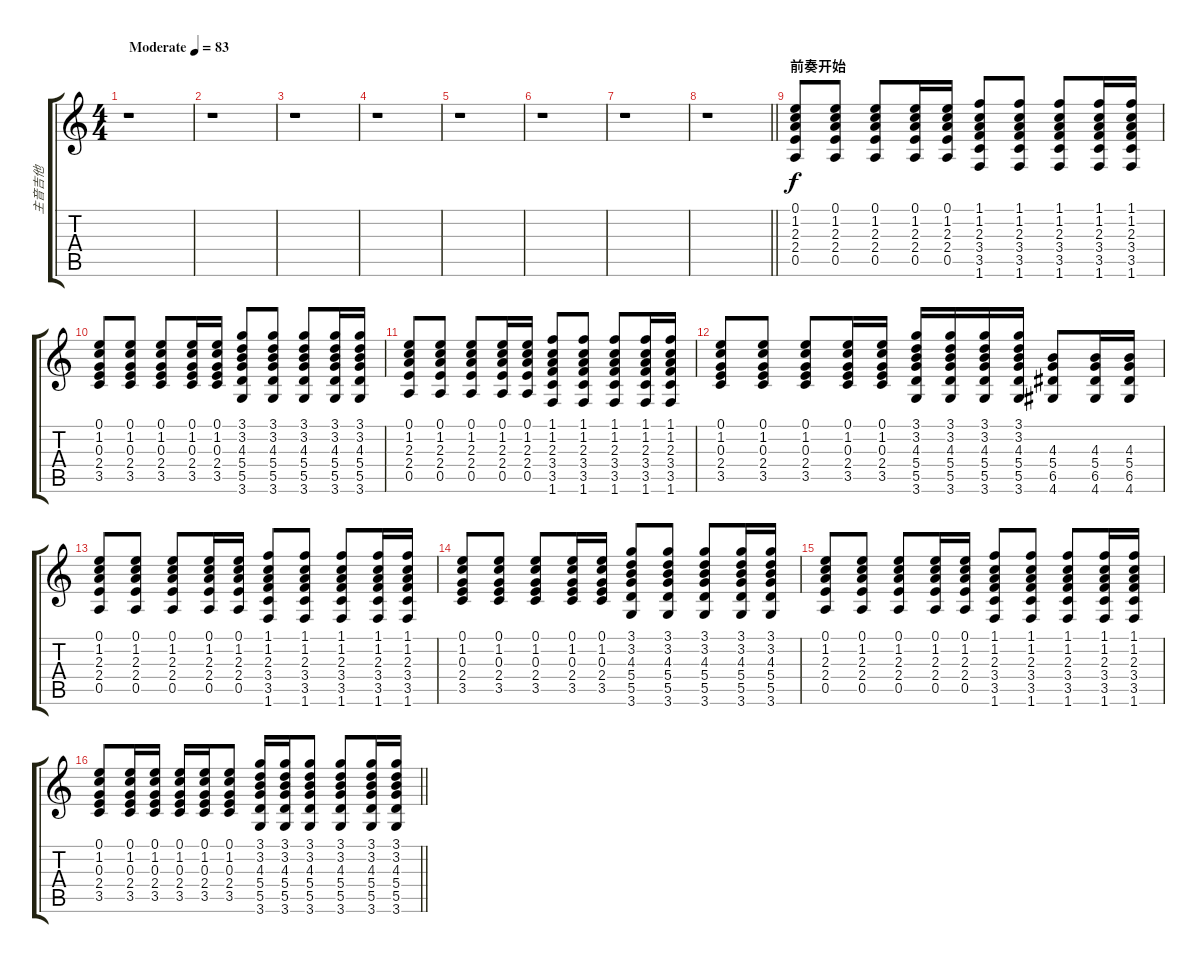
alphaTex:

\track ("主音吉他" "主音吉他") {mute instrument overdrivenguitar}
\staff {score tabs}
\tuning (E4 B3 G3 D3 A2 E2) {hide}
\ts (4 4)
\tempo (83 "Moderate")
\clef g2
\ks c
r.1{dy f instrument overdrivenguitar} |
r.1 |
r.1 |
r.1 |
r.1 |
r.1 |
r.1 |
\barLineRight lightlight
r.1 |
\section ("" "前奏开始")
(0.1 1.2 2.3 2.4 0.5).8 (0.1 1.2 2.3 2.4 0.5).8 (0.1 1.2 2.3 2.4 0.5).8 (0.1 1.2 2.3 2.4 0.5).16 (0.1 1.2 2.3 2.4 0.5).16 (1.1 1.2 2.3 3.4 3.5 1.6).8 (1.1 1.2 2.3 3.4 3.5 1.6).8 (1.1 1.2 2.3 3.4 3.5 1.6).8 (1.1 1.2 2.3 3.4 3.5 1.6).16 (1.1 1.2 2.3 3.4 3.5 1.6).16 |
(0.1 1.2 0.3 2.4 3.5).8 (0.1 1.2 0.3 2.4 3.5).8 (0.1 1.2 0.3 2.4 3.5).8 (0.1 1.2 0.3 2.4 3.5).16 (0.1 1.2 0.3 2.4 3.5).16 (3.1 3.2 4.3 5.4 5.5 3.6).8 (3.1 3.2 4.3 5.4 5.5 3.6).8 (3.1 3.2 4.3 5.4 5.5 3.6).8 (3.1 3.2 4.3 5.4 5.5 3.6).16 (3.1 3.2 4.3 5.4 5.5 3.6).16 |
(0.1 1.2 2.3 2.4 0.5).8 (0.1 1.2 2.3 2.4 0.5).8 (0.1 1.2 2.3 2.4 0.5).8 (0.1 1.2 2.3 2.4 0.5).16 (0.1 1.2 2.3 2.4 0.5).16 (1.1 1.2 2.3 3.4 3.5 1.6).8 (1.1 1.2 2.3 3.4 3.5 1.6).8 (1.1 1.2 2.3 3.4 3.5 1.6).8 (1.1 1.2 2.3 3.4 3.5 1.6).16 (1.1 1.2 2.3 3.4 3.5 1.6).16 |
(0.1 1.2 0.3 2.4 3.5).8 (0.1 1.2 0.3 2.4 3.5).8 (0.1 1.2 0.3 2.4 3.5).8 (0.1 1.2 0.3 2.4 3.5).16 (0.1 1.2 0.3 2.4 3.5).16 (3.1 3.2 4.3 5.4 5.5 3.6).16 (3.1 3.2 4.3 5.4 5.5 3.6).16 (3.1 3.2 4.3 5.4 5.5 3.6).16 (3.1 3.2 4.3 5.4 5.5 3.6).16 (4.3 5.4 6.5 4.6).8 (4.3 5.4 6.5 4.6).16 (4.3 5.4 6.5 4.6).16 |
(0.1 1.2 2.3 2.4 0.5).8 (0.1 1.2 2.3 2.4 0.5).8 (0.1 1.2 2.3 2.4 0.5).8 (0.1 1.2 2.3 2.4 0.5).16 (0.1 1.2 2.3 2.4 0.5).16 (1.1 1.2 2.3 3.4 3.5 1.6).8 (1.1 1.2 2.3 3.4 3.5 1.6).8 (1.1 1.2 2.3 3.4 3.5 1.6).8 (1.1 1.2 2.3 3.4 3.5 1.6).16 (1.1 1.2 2.3 3.4 3.5 1.6).16 |
(0.1 1.2 0.3 2.4 3.5).8 (0.1 1.2 0.3 2.4 3.5).8 (0.1 1.2 0.3 2.4 3.5).8 (0.1 1.2 0.3 2.4 3.5).16 (0.1 1.2 0.3 2.4 3.5).16 (3.1 3.2 4.3 5.4 5.5 3.6).8 (3.1 3.2 4.3 5.4 5.5 3.6).8 (3.1 3.2 4.3 5.4 5.5 3.6).8 (3.1 3.2 4.3 5.4 5.5 3.6).16 (3.1 3.2 4.3 5.4 5.5 3.6).16 |
(0.1 1.2 2.3 2.4 0.5).8 (0.1 1.2 2.3 2.4 0.5).8 (0.1 1.2 2.3 2.4 0.5).8 (0.1 1.2 2.3 2.4 0.5).16 (0.1 1.2 2.3 2.4 0.5).16 (1.1 1.2 2.3 3.4 3.5 1.6).8 (1.1 1.2 2.3 3.4 3.5 1.6).8 (1.1 1.2 2.3 3.4 3.5 1.6).8 (1.1 1.2 2.3 3.4 3.5 1.6).16 (1.1 1.2 2.3 3.4 3.5 1.6).16 |
\barLineRight lightlight
(0.1 1.2 0.3 2.4 3.5).8 (0.1 1.2 0.3 2.4 3.5).16 (0.1 1.2 0.3 2.4 3.5).16 (0.1 1.2 0.3 2.4 3.5).16 (0.1 1.2 0.3 2.4 3.5).16 (0.1 1.2 0.3 2.4 3.5).8 (3.1 3.2 4.3 5.4 5.5 3.6).16 (3.1 3.2 4.3 5.4 5.5 3.6).16 (3.1 3.2 4.3 5.4 5.5 3.6).8 (3.1 3.2 4.3 5.4 5.5 3.6).8 (3.1 3.2 4.3 5.4 5.5 3.6).16 (3.1 3.2 4.3 5.4 5.5 3.6).16
